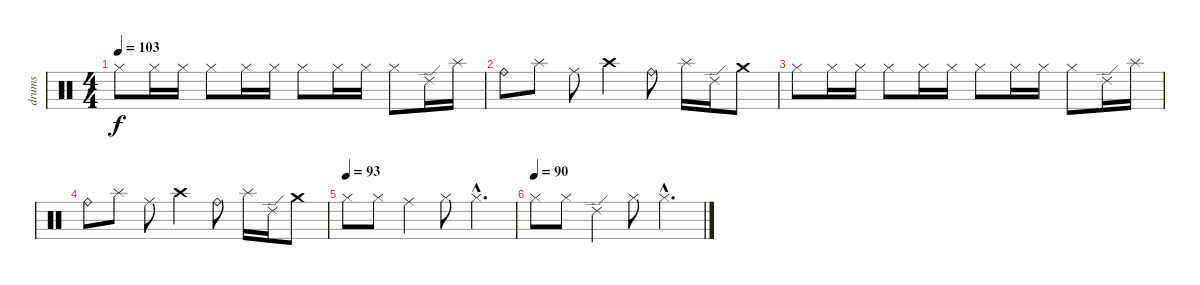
\track ("drums" "drums") {instrument percussion}
\staff {score}
\articulation defaults
\ts (4 4)
\tempo 103
\clef neutral
\ks c "Hi-Hat (closed)".8{dy f} "Hi-Hat (closed)".16 "Hi-Hat (closed)".16 "Hi-Hat (closed)".8 "Hi-Hat (closed)".16 "Hi-Hat (closed)".16 "Hi-Hat (closed)".8 "Hi-Hat (closed)".16 "Hi-Hat (closed)".16 "Hi-Hat (closed)".8 "Ride (edge) 2".16 "Splash (hit)".16
|
"Ride (bell)".8 "Splash (hit)".8 "Ride (middle)".8 "Crash high (hit)".4 "Ride (bell)".8 "Splash (hit)".16 "Ride (edge) 2".16 "Crash medium (hit)".8 |
"Hi-Hat (closed)".8 "Hi-Hat (closed)".16 "Hi-Hat (closed)".16 "Hi-Hat (closed)".8 "Hi-Hat (closed)".16 "Hi-Hat (closed)".16 "Hi-Hat (closed)".8 "Hi-Hat (closed)".16 "Hi-Hat (closed)".16 "Hi-Hat (closed)".8 "Ride (edge) 2".16 "Splash (hit)".16 |
"Ride (bell)".8 "Splash (hit)".8 "Ride (middle)".8 "Crash high (hit)".4 "Ride (bell)".8 "Splash (hit)".16 "Ride (edge) 2".16 "Crash medium (hit)".8 |
\tempo (93)
"Hi-Hat (closed)".8 "Hi-Hat (closed)".8 "Ride (middle)".4 "Hi-Hat (closed)".8 "Hi-Hat (closed)"{hac}.4{d} |
\tempo (90)
"Hi-Hat (closed)".8 "Hi-Hat (closed)".8 "Ride (edge) 2".4 "Hi-Hat (closed)".8 "Hi-Hat (closed)"{hac}.4{d}
